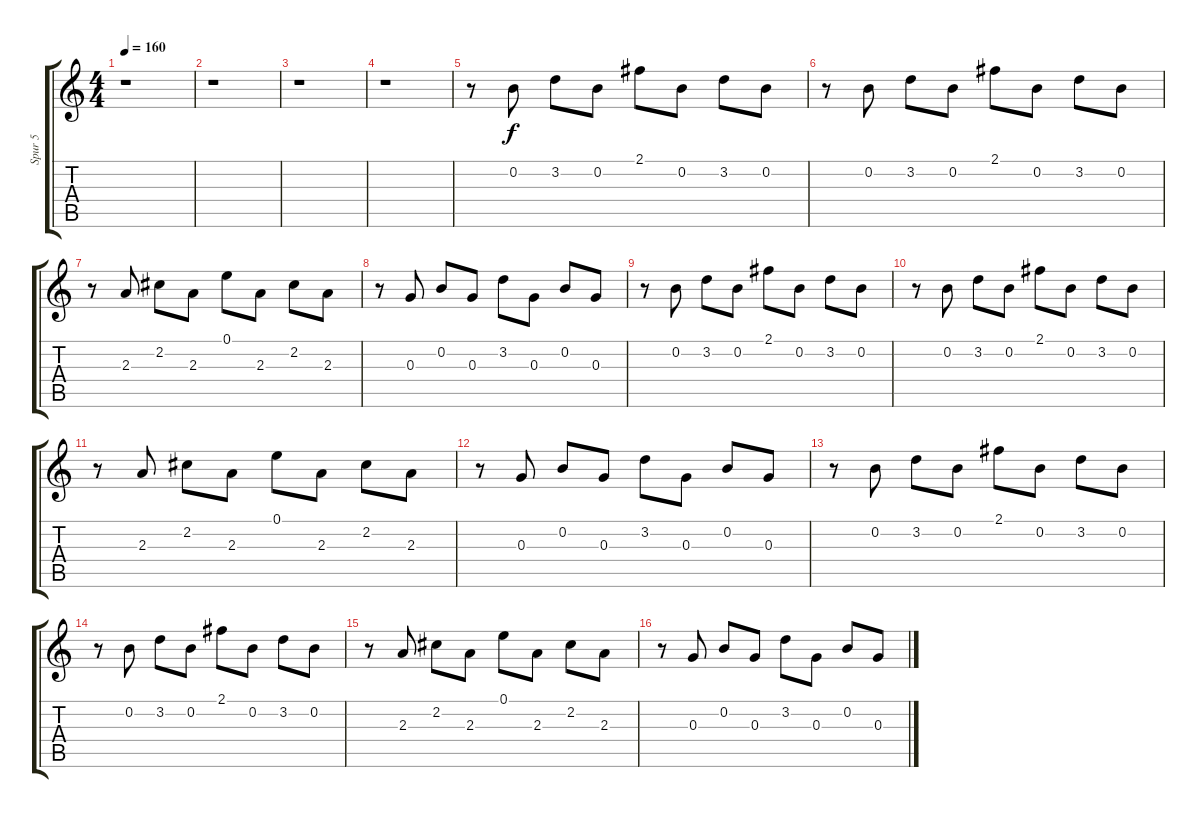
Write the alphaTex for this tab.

\track ("Spur 5" "Spur 5") {instrument overdrivenguitar}
\staff {score tabs}
\tuning (E4 B3 G3 D3 A2 E2) {hide}
\ts (4 4)
\tempo 160
\clef g2
\ks c
r.1{dy f} |
r.1 |
r.1 |
r.1 |
r.8 0.2.8 3.2.8 0.2.8 2.1.8 0.2.8 3.2.8 0.2.8 |
r.8 0.2.8 3.2.8 0.2.8 2.1.8 0.2.8 3.2.8 0.2.8 |
r.8 2.3.8 2.2.8 2.3.8 0.1.8 2.3.8 2.2.8 2.3.8 |
r.8 0.3.8 0.2.8 0.3.8 3.2.8 0.3.8 0.2.8 0.3.8 |
r.8 0.2.8 3.2.8 0.2.8 2.1.8 0.2.8 3.2.8 0.2.8 |
r.8 0.2.8 3.2.8 0.2.8 2.1.8 0.2.8 3.2.8 0.2.8 |
r.8 2.3.8 2.2.8 2.3.8 0.1.8 2.3.8 2.2.8 2.3.8 |
r.8 0.3.8 0.2.8 0.3.8 3.2.8 0.3.8 0.2.8 0.3.8 |
r.8 0.2.8 3.2.8 0.2.8 2.1.8 0.2.8 3.2.8 0.2.8 |
r.8 0.2.8 3.2.8 0.2.8 2.1.8 0.2.8 3.2.8 0.2.8 |
r.8 2.3.8 2.2.8 2.3.8 0.1.8 2.3.8 2.2.8 2.3.8 |
r.8 0.3.8 0.2.8 0.3.8 3.2.8 0.3.8 0.2.8 0.3.8
